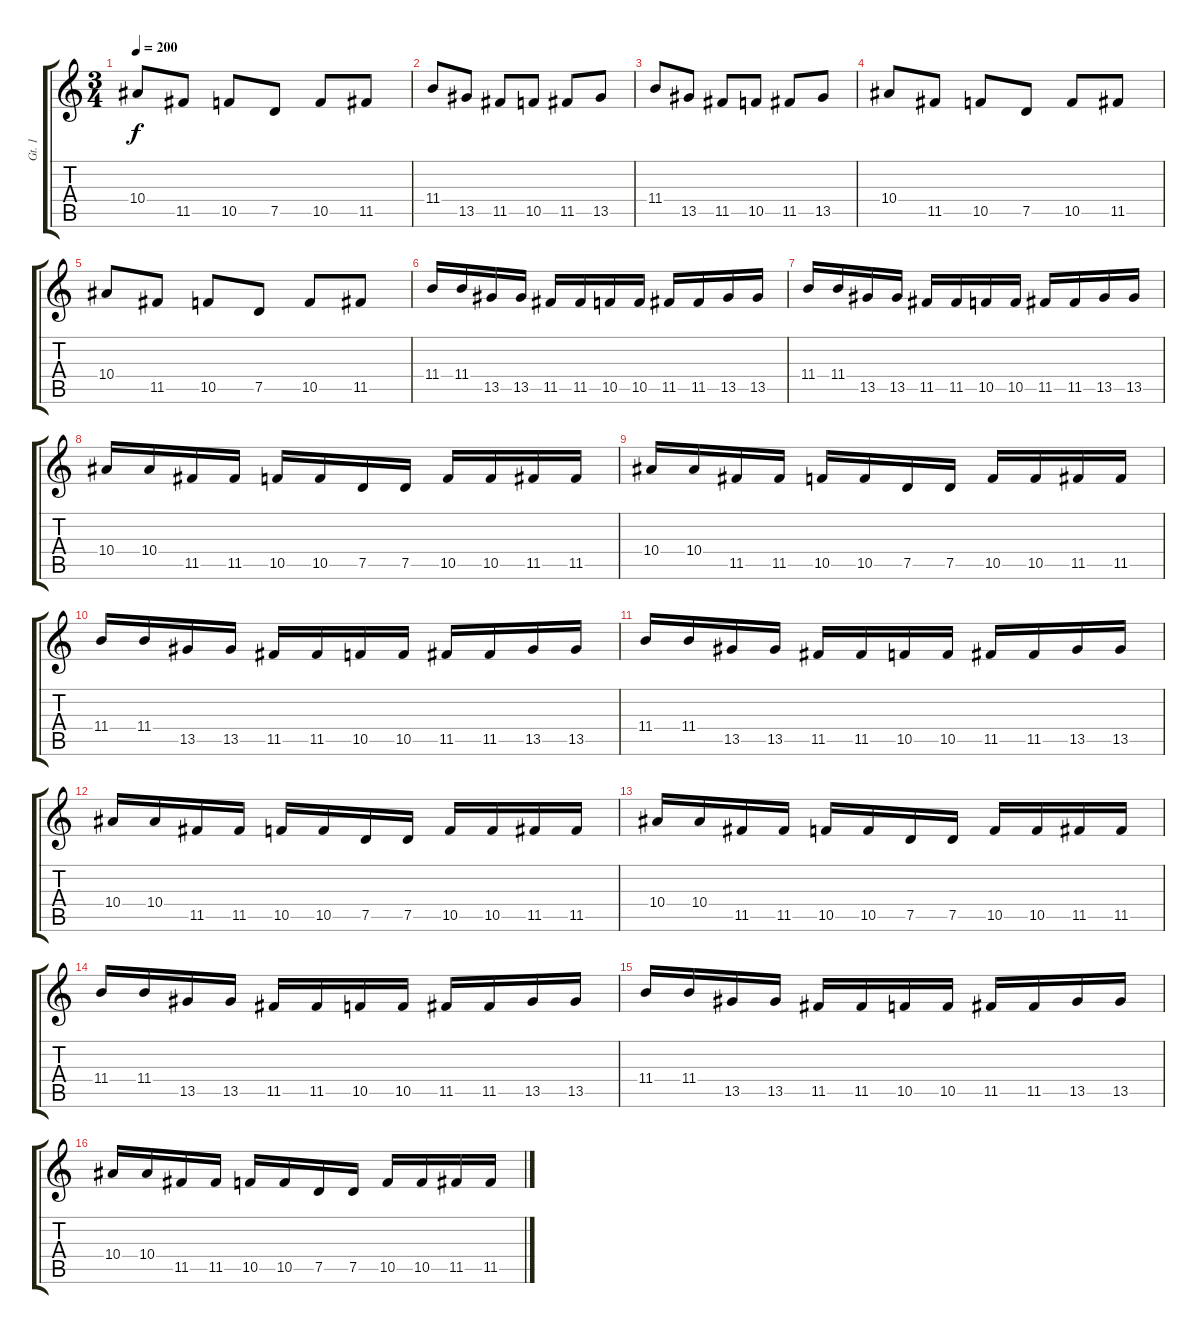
\track ("Gt. 1" "Gt. 1") {instrument overdrivenguitar}
\staff {score tabs}
\tuning (D4 A3 F3 C3 G2 C2) {hide}
\ts (3 4)
\tempo 200
\clef g2
\ks c
10.4.8{dy f} 11.5.8 10.5.8 7.5.8 10.5.8 11.5.8 |
11.4.8 13.5.8 11.5.8 10.5.8 11.5.8 13.5.8 |
11.4.8 13.5.8 11.5.8 10.5.8 11.5.8 13.5.8 |
10.4.8 11.5.8 10.5.8 7.5.8 10.5.8 11.5.8 |
10.4.8 11.5.8 10.5.8 7.5.8 10.5.8 11.5.8 |
11.4.16 11.4.16 13.5.16 13.5.16 11.5.16 11.5.16 10.5.16 10.5.16 11.5.16 11.5.16 13.5.16 13.5.16 |
11.4.16 11.4.16 13.5.16 13.5.16 11.5.16 11.5.16 10.5.16 10.5.16 11.5.16 11.5.16 13.5.16 13.5.16 |
10.4.16 10.4.16 11.5.16 11.5.16 10.5.16 10.5.16 7.5.16 7.5.16 10.5.16 10.5.16 11.5.16 11.5.16 |
10.4.16 10.4.16 11.5.16 11.5.16 10.5.16 10.5.16 7.5.16 7.5.16 10.5.16 10.5.16 11.5.16 11.5.16 |
11.4.16 11.4.16 13.5.16 13.5.16 11.5.16 11.5.16 10.5.16 10.5.16 11.5.16 11.5.16 13.5.16 13.5.16 |
11.4.16 11.4.16 13.5.16 13.5.16 11.5.16 11.5.16 10.5.16 10.5.16 11.5.16 11.5.16 13.5.16 13.5.16 |
10.4.16 10.4.16 11.5.16 11.5.16 10.5.16 10.5.16 7.5.16 7.5.16 10.5.16 10.5.16 11.5.16 11.5.16 |
10.4.16 10.4.16 11.5.16 11.5.16 10.5.16 10.5.16 7.5.16 7.5.16 10.5.16 10.5.16 11.5.16 11.5.16 |
11.4.16 11.4.16 13.5.16 13.5.16 11.5.16 11.5.16 10.5.16 10.5.16 11.5.16 11.5.16 13.5.16 13.5.16 |
11.4.16 11.4.16 13.5.16 13.5.16 11.5.16 11.5.16 10.5.16 10.5.16 11.5.16 11.5.16 13.5.16 13.5.16 |
10.4.16 10.4.16 11.5.16 11.5.16 10.5.16 10.5.16 7.5.16 7.5.16 10.5.16 10.5.16 11.5.16 11.5.16
